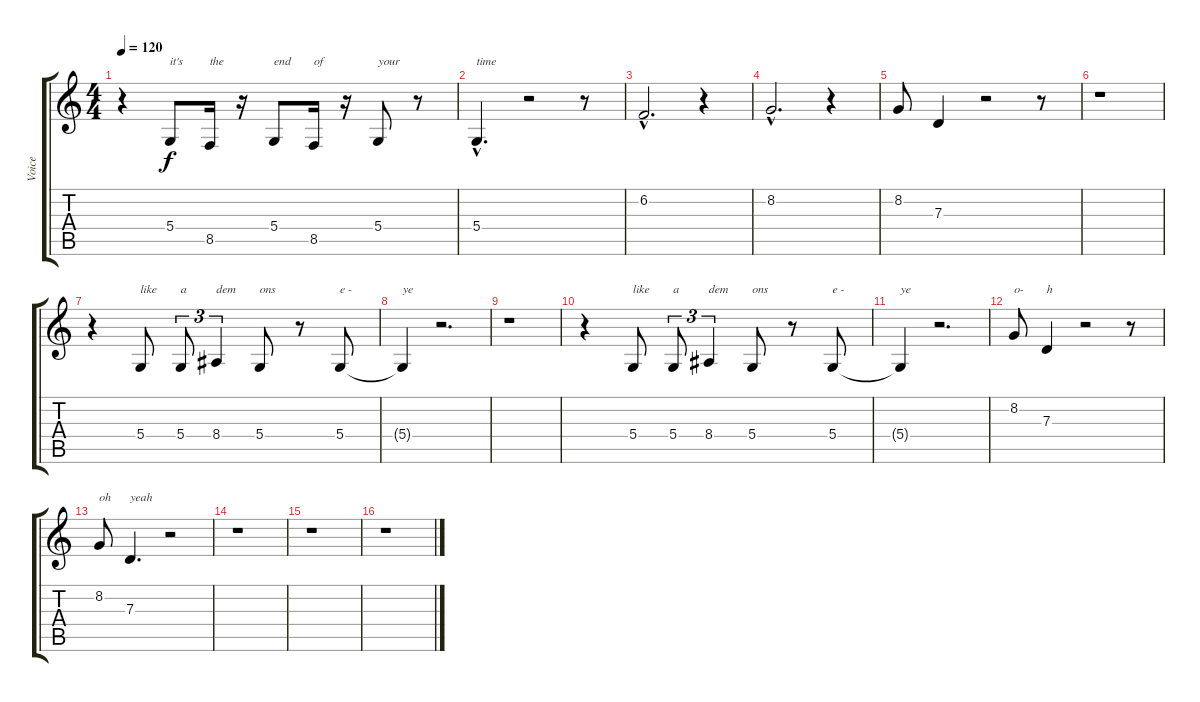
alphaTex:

\track ("Voice" "Voice") {instrument lead3calliope}
\staff {score tabs}
\tuning (E4 B3 G3 D3 A2 E2) {hide}
\ts (4 4)
\tempo 120
\clef g2
\ks c
r.4{dy f} 5.4.8{txt "it's "} 8.5.16{txt "the "} r.16 5.4.8{txt "end "} 8.5.16{txt "of "} r.16 5.4.8{txt "your "} r.8 |
5.4{hac}.4{d txt "time"} r.2 r.8 |
6.2{hac}.2{d} r.4 |
8.2{hac}.2{d} r.4 |
8.2.8 7.3.4 r.2 r.8 |
r.1 |
r.4 5.4.8{txt "like"} 5.4.8{tu (3 2) txt "a"} 8.4.4{tu (3 2) txt "dem"} 5.4.8{txt "ons"} r.8 5.4.8{txt "e -"} |
5.4{t}.4{txt "ye"} r.2{d} |
r.1 |
r.4 5.4.8{txt "like"} 5.4.8{tu (3 2) txt "a"} 8.4.4{tu (3 2) txt "dem"} 5.4.8{txt "ons"} r.8 5.4.8{txt "e -"} |
5.4{t}.4{txt "ye"} r.2{d} |
8.2.8{txt "o-"} 7.3.4{txt "h"} r.2 r.8 |
8.2.8{txt "oh"} 7.3.4{d txt "yeah"} r.2 |
r.1 |
r.1 |
r.1
